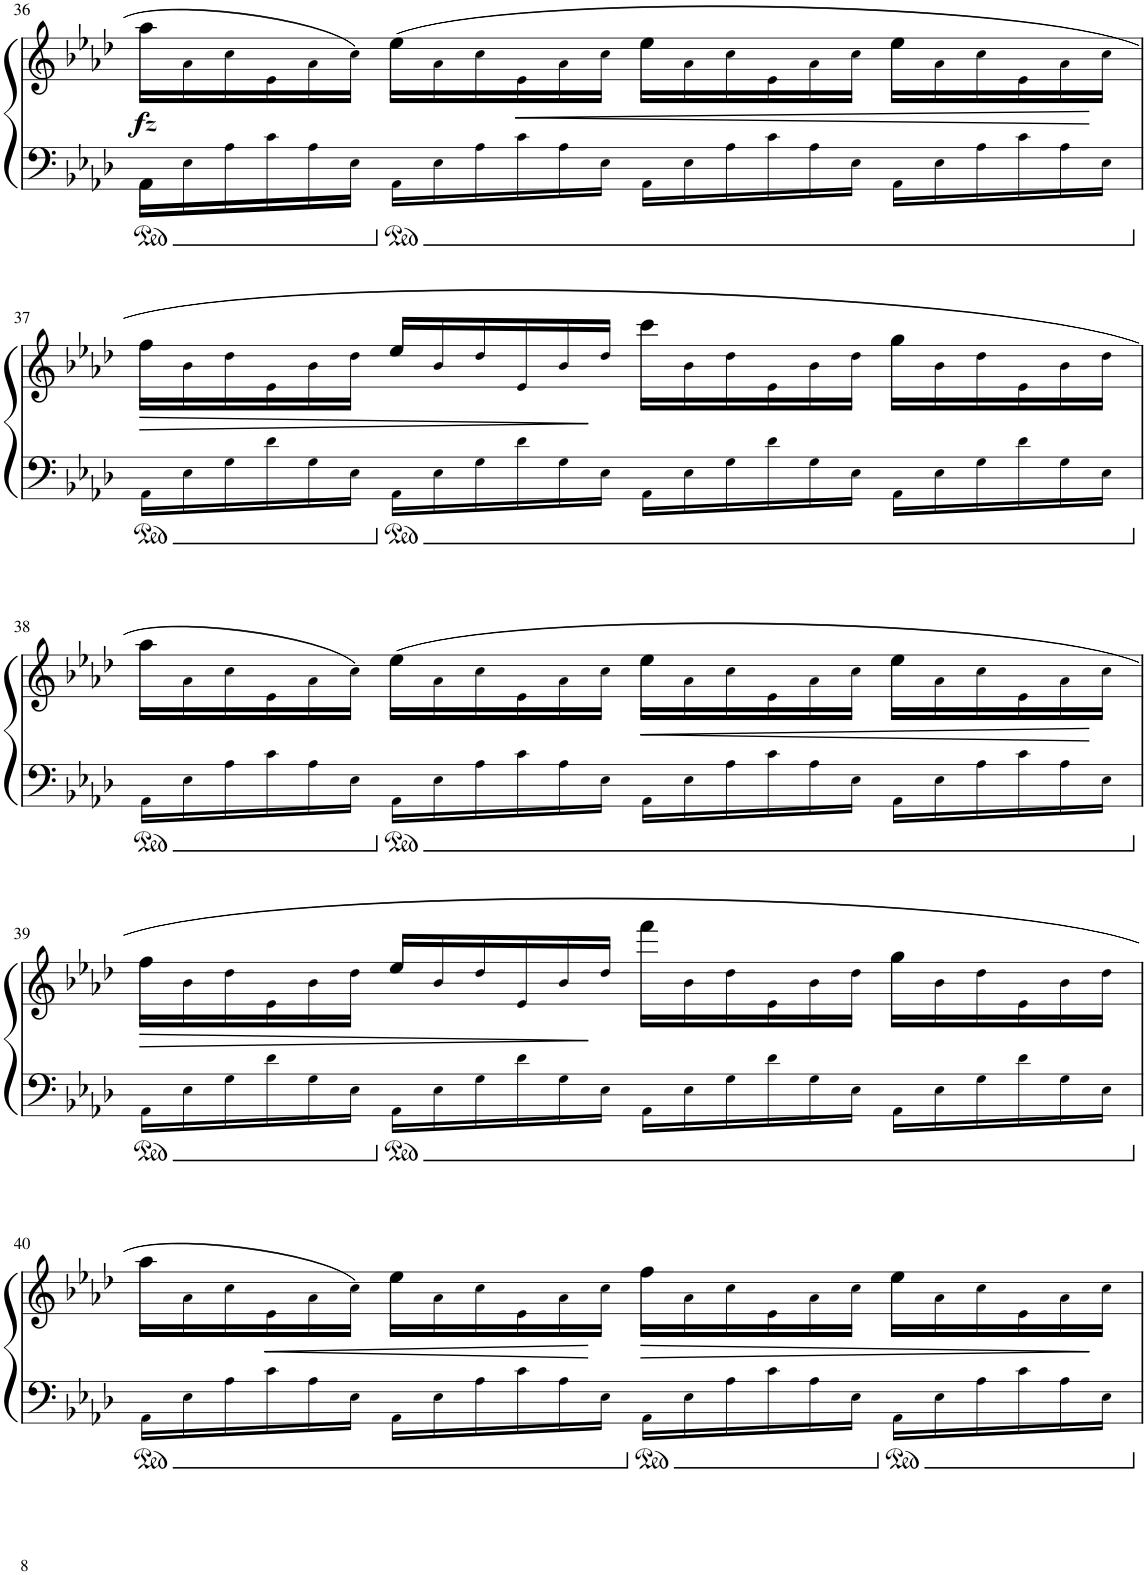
**kern	**kern	**dynam
*part1	*part1	*part1
*staff2	*staff1	*staff1/2
*I"Piano	*	*
*I'Pno	*	*
!!LO:PB:g=z
*clefF4	*clefG2	*
*k[b-e-a-d-]	*k[b-e-a-d-]	*
*M4/4	*M4/4	*
*met(c)	*met(c)	*
*Xbrackettup	*Xbrackettup	*
=36	=36	=36
!	!	!LO:DY:b
24AA-\LL	24aa-\LL	fz
24E-!\	24a-!\	.
24A-!\	24cc!\	.
24c!\	24e-!\	.
24A-!\	24a-!\	.
24E-!\JJ	24cc!\JJ	.
24AA-!\LL	(24ee-\LL	.
24E-!\	24a-!\	.
24A-!\	24cc!\	.
!	!	!LO:HP:b
24c!\	24e-!\	<
24A-!\	24a-!\	.
24E-!\JJ	24cc!\JJ	.
24AA-!\LL	24ee-\LL	.
24E-!\	24a-!\	.
24A-!\	24cc!\	.
24c!\	24e-!\	.
24A-!\	24a-!\	.
24E-!\JJ	24cc!\JJ	.
24AA-!\LL	24ee-\LL	.
24E-!\	24a-!\	.
24A-!\	24cc!\	.
24c!\	24e-!\	.
24A-!\	24a-!\	.
24E-!\JJ	24cc!\JJ	[
!!LO:LB:g=z
=37	=37	=37
!	!	!LO:HP:b
24AA-!\LL	24ff\LL	>
24E-!\	24b-!\	.
24G!\	24dd-!\	.
24d-!\	24e-!\	.
24G!\	24b-!\	.
24E-!\JJ	24dd-!\JJ	.
24AA-!\LL	24ee-/LL	.
24E-!\	24b-!/	.
24G!\	24dd-!/	.
24d-!\	24e-!/	.
24G!\	24b-!/	.
24E-!\JJ	24dd-!/JJ	]
24AA-!\LL	24ccc\LL	.
24E-!\	24b-!\	.
24G!\	24dd-!\	.
24d-!\	24e-!\	.
24G!\	24b-!\	.
24E-!\JJ	24dd-!\JJ	.
24AA-!\LL	24gg\LL	.
24E-!\	24b-!\	.
24G!\	24dd-!\	.
24d-!\	24e-!\	.
24G!\	24b-!\	.
24E-!\JJ	24dd-!\JJ	.
!!LO:LB:g=z
=38	=38	=38
24AA-!\LL	24aa-\LL	.
24E-!\	24a-!\	.
24A-!\	24cc!\	.
24c!\	24e-!\	.
24A-!\	24a-!\	.
24E-!\JJ	24cc!\JJ)	.
24AA-!\LL	(24ee-\LL	.
24E-!\	24a-!\	.
24A-!\	24cc!\	.
24c!\	24e-!\	.
24A-!\	24a-!\	.
24E-!\JJ	24cc!\JJ	.
!	!	!LO:HP:b
24AA-!\LL	24ee-\LL	<
24E-!\	24a-!\	.
24A-!\	24cc!\	.
24c!\	24e-!\	.
24A-!\	24a-!\	.
24E-!\JJ	24cc!\JJ	.
24AA-!\LL	24ee-\LL	.
24E-!\	24a-!\	.
24A-!\	24cc!\	.
24c!\	24e-!\	.
24A-!\	24a-!\	.
24E-!\JJ	24cc!\JJ	[
!!LO:LB:g=z
=39	=39	=39
!	!	!LO:HP:b
24AA-!\LL	24ff\LL	>
24E-!\	24b-!\	.
24G!\	24dd-!\	.
24d-!\	24e-!\	.
24G!\	24b-!\	.
24E-!\JJ	24dd-!\JJ	.
24AA-!\LL	24ee-/LL	.
24E-!\	24b-!/	.
24G!\	24dd-!/	.
24d-!\	24e-!/	.
24G!\	24b-!/	.
24E-!\JJ	24dd-!/JJ	]
24AA-!\LL	24fff\LL	.
24E-!\	24b-!\	.
24G!\	24dd-!\	.
24d-!\	24e-!\	.
24G!\	24b-!\	.
24E-!\JJ	24dd-!\JJ	.
24AA-!\LL	24gg\LL	.
24E-!\	24b-!\	.
24G!\	24dd-!\	.
24d-!\	24e-!\	.
24G!\	24b-!\	.
24E-!\JJ	24dd-!\JJ	.
!!LO:LB:g=z
=40	=40	=40
24AA-!\LL	24aa-\LL	.
24E-!\	24a-!\	.
24A-!\	24cc!\	.
!	!	!LO:HP:b
24c!\	24e-!\	<
24A-!\	24a-!\	.
24E-!\JJ	24cc!\JJ)	.
24AA-!\LL	24ee-\LL	.
24E-!\	24a-!\	.
24A-!\	24cc!\	.
24c!\	24e-!\	.
24A-!\	24a-!\	.
24E-!\JJ	24cc!\JJ	[
!	!	!LO:HP:b
24AA-!\LL	24ff\LL	>
24E-!\	24a-!\	.
24A-!\	24cc!\	.
24c!\	24e-!\	.
24A-!\	24a-!\	.
24E-!\JJ	24cc!\JJ	.
24AA-!\LL	24ee-\LL	.
24E-!\	24a-!\	.
24A-!\	24cc!\	.
24c!\	24e-!\	.
24A-!\	24a-!\	.
24E-!\JJ	24cc!\JJ	]
=	=	=
*-	*-	*-
